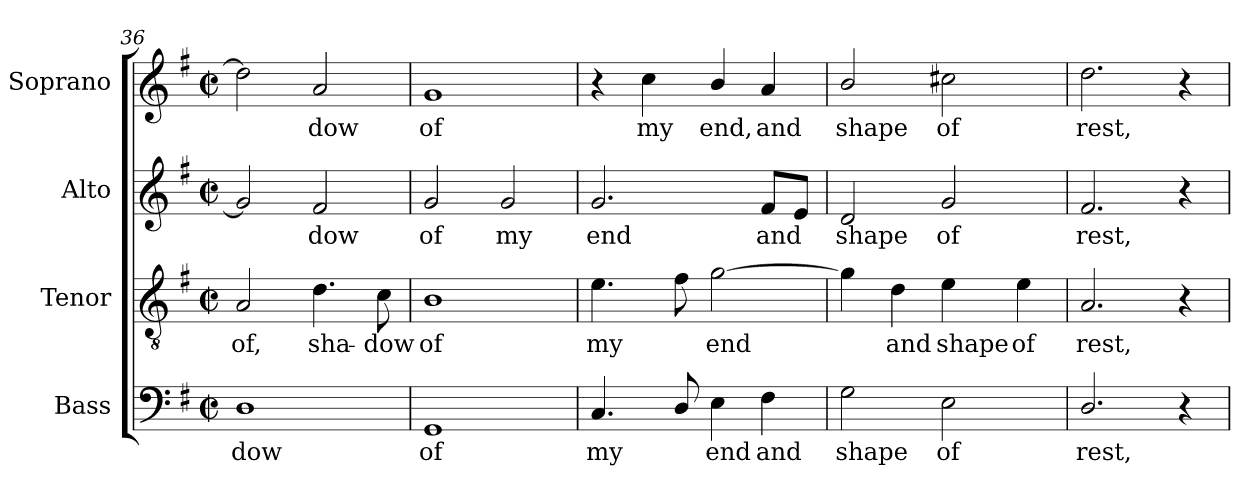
**kern	**text	**kern	**text	**kern	**text	**kern	**text
*part4	*part4	*part3	*part3	*part2	*part2	*part1	*part1
*staff4	*staff4	*staff3	*staff3	*staff2	*staff2	*staff1	*staff1
*I"Bass	*	*I"Tenor	*	*I"Alto	*	*I"Soprano	*
*I'B.	*	*I'T.	*	*I'A.	*	*I'S.	*
*clefF4	*	*clefGv2	*	*clefG2	*	*clefG2	*
*	*	*ITrd7c12	*	*	*	*	*
*k[f#]	*	*k[f#]	*	*k[f#]	*	*k[f#]	*
*G:	*	*G:	*	*G:	*	*G:	*
*M2/2	*	*M2/2	*	*M2/2	*	*M2/2	*
*met(c|)	*	*met(c|)	*	*met(c|)	*	*met(c|)	*
=36	=36	=36	=36	=36	=36	=36	=36
!	!LO:LY:b:color=#000000	!	!	!	!	!	!
!	!	!	!LO:LY:b:color=#000000	!	!	!	!
1Di	-dow	2AAi/	of,	2gi/]	.	2ddi\]	.
!	!	!	!LO:LY:b:color=#000000	!	!	!	!
!	!	!	!	!	!LO:LY:b:color=#000000	!	!
!	!	!	!	!	!	!	!LO:LY:b:color=#000000
.	.	4.Di\	sha-	2f#i/	-dow	2ai/	-dow
!	!	!	!LO:LY:b:color=#000000	!	!	!	!
.	.	8Ci\	-dow	.	.	.	.
=37	=37	=37	=37	=37	=37	=37	=37
!	!LO:LY:b:color=#000000	!	!	!	!	!	!
!	!	!	!LO:LY:b:color=#000000	!	!	!	!
!	!	!	!	!	!LO:LY:b:color=#000000	!	!
!	!	!	!	!	!	!	!LO:LY:b:color=#000000
1GGi	of	1BBi	of	2gi/	of	1gi	of
!	!	!	!	!	!LO:LY:b:color=#000000	!	!
.	.	.	.	2gi/	my	.	.
=38	=38	=38	=38	=38	=38	=38	=38
!	!LO:LY:b:color=#000000	!	!	!	!	!	!
!	!	!	!LO:LY:b:color=#000000	!	!	!	!
!	!	!	!	!	!LO:LY:b:color=#000000	!	!
4.Ci/	my	4.Ei\	my	2.gi/	end	4r	.
!	!	!	!	!	!	!	!LO:LY:b:color=#000000
.	.	.	.	.	.	4cci\	my
8Di/	.	8F#i\	.	.	.	.	.
!	!LO:LY:b:color=#000000	!	!	!	!	!	!
!	!	!	!LO:LY:b:color=#000000	!	!	!	!
!	!	!	!	!	!	!	!LO:LY:b:color=#000000
4Ei\	end	[2Gi\	end	.	.	4bi/	end,
!	!LO:LY:b:color=#000000	!	!	!	!	!	!
!	!	!	!	!	!LO:LY:b:color=#000000	!	!
!	!	!	!	!	!	!	!LO:LY:b:color=#000000
4F#i\	and	.	.	8f#i/L	and	4ai/	and
.	.	.	.	8ei/J	.	.	.
=39	=39	=39	=39	=39	=39	=39	=39
!	!LO:LY:b:color=#000000	!	!	!	!	!	!
!	!	!	!	!	!LO:LY:b:color=#000000	!	!
!	!	!	!	!	!	!	!LO:LY:b:color=#000000
2Gi\	shape	4Gi\]	.	2di/	shape	2bi/	shape
!	!	!	!LO:LY:b:color=#000000	!	!	!	!
.	.	4Di\	and	.	.	.	.
!	!LO:LY:b:color=#000000	!	!	!	!	!	!
!	!	!	!LO:LY:b:color=#000000	!	!	!	!
!	!	!	!	!	!LO:LY:b:color=#000000	!	!
!	!	!	!	!	!	!	!LO:LY:b:color=#000000
2Ei\	of	4Ei\	shape	2gi/	of	2cc#Xi\	of
!	!	!	!LO:LY:b:color=#000000	!	!	!	!
.	.	4Ei\	of	.	.	.	.
=40	=40	=40	=40	=40	=40	=40	=40
!	!LO:LY:b:color=#000000	!	!	!	!	!	!
!	!	!	!LO:LY:b:color=#000000	!	!	!	!
!	!	!	!	!	!LO:LY:b:color=#000000	!	!
!	!	!	!	!	!	!	!LO:LY:b:color=#000000
2.Di/	rest,	2.AAi/	rest,	2.f#i/	rest,	2.ddi\	rest,
4r	.	4r	.	4r	.	4r	.
=	=	=	=	=	=	=	=
*-	*-	*-	*-	*-	*-	*-	*-
